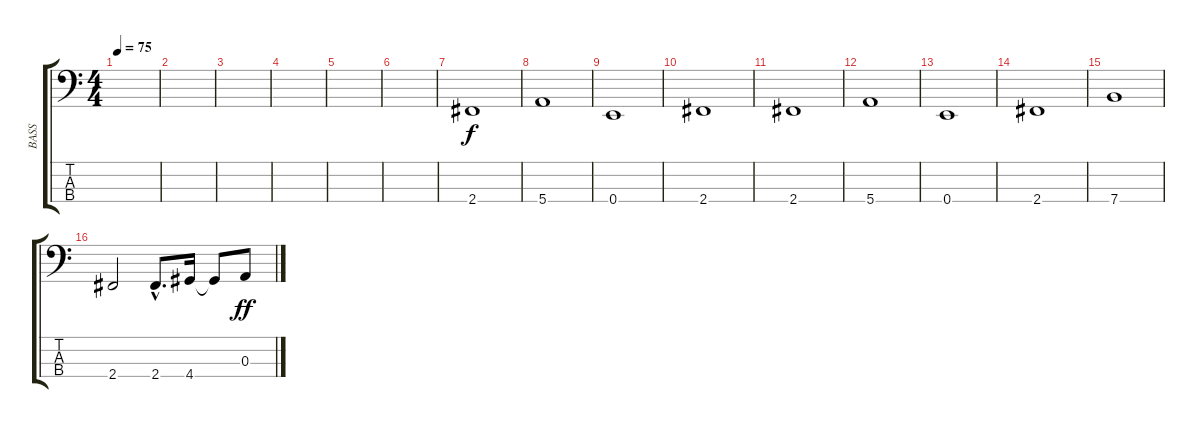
\track ("BASS" "BASS") {instrument electricbasspick}
\staff {score tabs}
\tuning (G2 D2 A1 E1) {hide}
\ts (4 4)
\tempo 75
\clef f4
\ks c
|
|
|
|
|
|
2.4.1 |
5.4.1 |
0.4.1 |
2.4.1 |
2.4.1 |
5.4.1 |
0.4.1 |
2.4.1 |
7.4.1 |
2.4.2 2.4{hac}.8{d} 4.4.16 4.4{t}.8{dy f} 0.3.8{dy ff}
